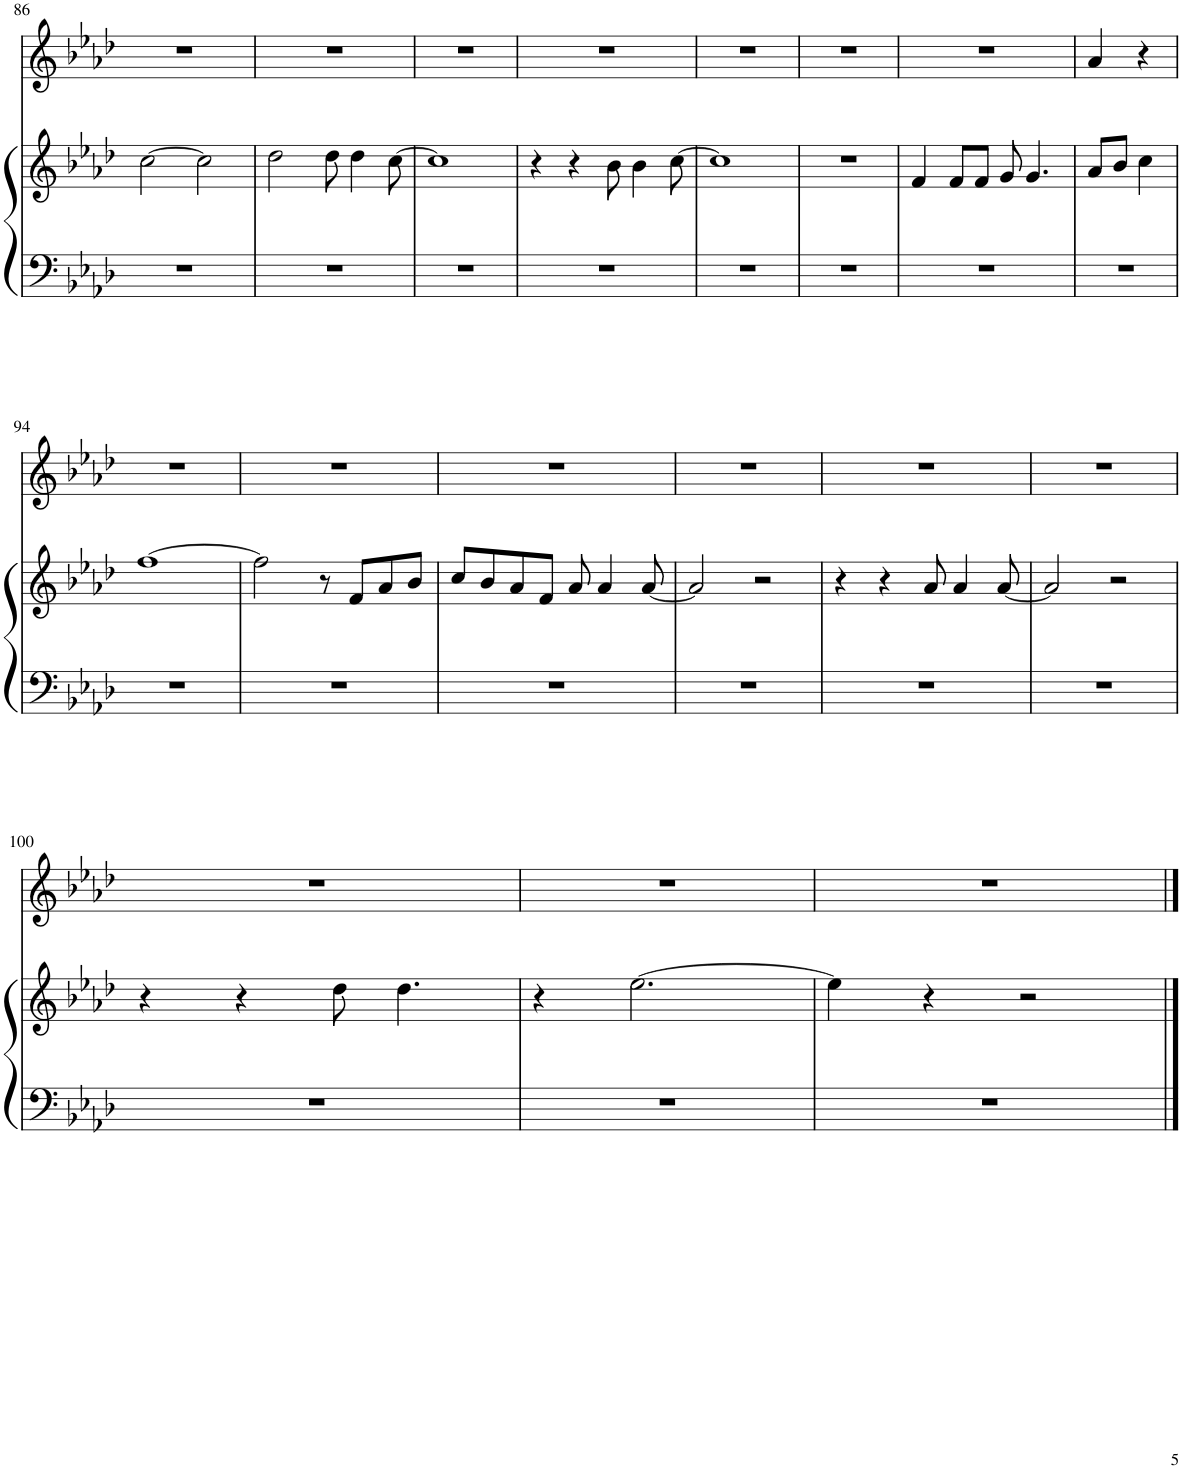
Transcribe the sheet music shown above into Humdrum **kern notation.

**kern	**kern	**kern
*part2	*part2	*part1
*staff3	*staff2	*staff1
*I"Pipe Organ	*	*I"Voice
*I'P Org	*	*
!!LO:PB:g=z
*clefF4	*clefG2	*clefG2
*k[b-e-a-d-]	*k[b-e-a-d-]	*k[b-e-a-d-]
*M4/4	*M4/4	*M4/4
=86	=86	=86
1r	[2cc\	1r
.	2cc\]	.
=87	=87	=87
1r	2dd-\	1r
.	8dd-\	.
.	4dd-\	.
.	[8cc\	.
=88	=88	=88
1r	1cc]	1r
=89	=89	=89
1r	4r	1r
.	4r	.
.	8b-\	.
.	4b-\	.
.	[8cc\	.
=90	=90	=90
1r	1cc]	1r
=91	=91	=91
1r	1r	1r
=92	=92	=92
1r	4f/	1r
.	8f/L	.
.	8f/J	.
.	8g/	.
.	4.g/	.
=93	=93	=93
*M2/4	*M2/4	*M2/4
2r	8a-/L	4a-/
.	8b-/J	.
.	4cc\	4r
!!LO:LB:g=z
=94	=94	=94
*M4/4	*M4/4	*M4/4
1r	[1ff	1r
=95	=95	=95
*M4/4	*M4/4	*M4/4
1r	2ff\]	1r
.	8r	.
.	8f/L	.
.	8a-/	.
.	8b-/J	.
=96	=96	=96
1r	8cc/L	1r
.	8b-/	.
.	8a-/	.
.	8f/J	.
.	8a-/	.
.	4a-/	.
.	[8a-/	.
=97	=97	=97
1r	2a-/]	1r
.	2r	.
=98	=98	=98
1r	4r	1r
.	4r	.
.	8a-/	.
.	4a-/	.
.	[8a-/	.
=99	=99	=99
1r	2a-/]	1r
.	2r	.
!!LO:LB:g=z
=100	=100	=100
1r	4r	1r
.	4r	.
.	8dd-\	.
.	4.dd-\	.
=101	=101	=101
1r	4r	1r
.	[2.ee-\	.
=102	=102	=102
1r	4ee-\]	1r
.	4r	.
.	2r	.
==	==	==
*-	*-	*-
